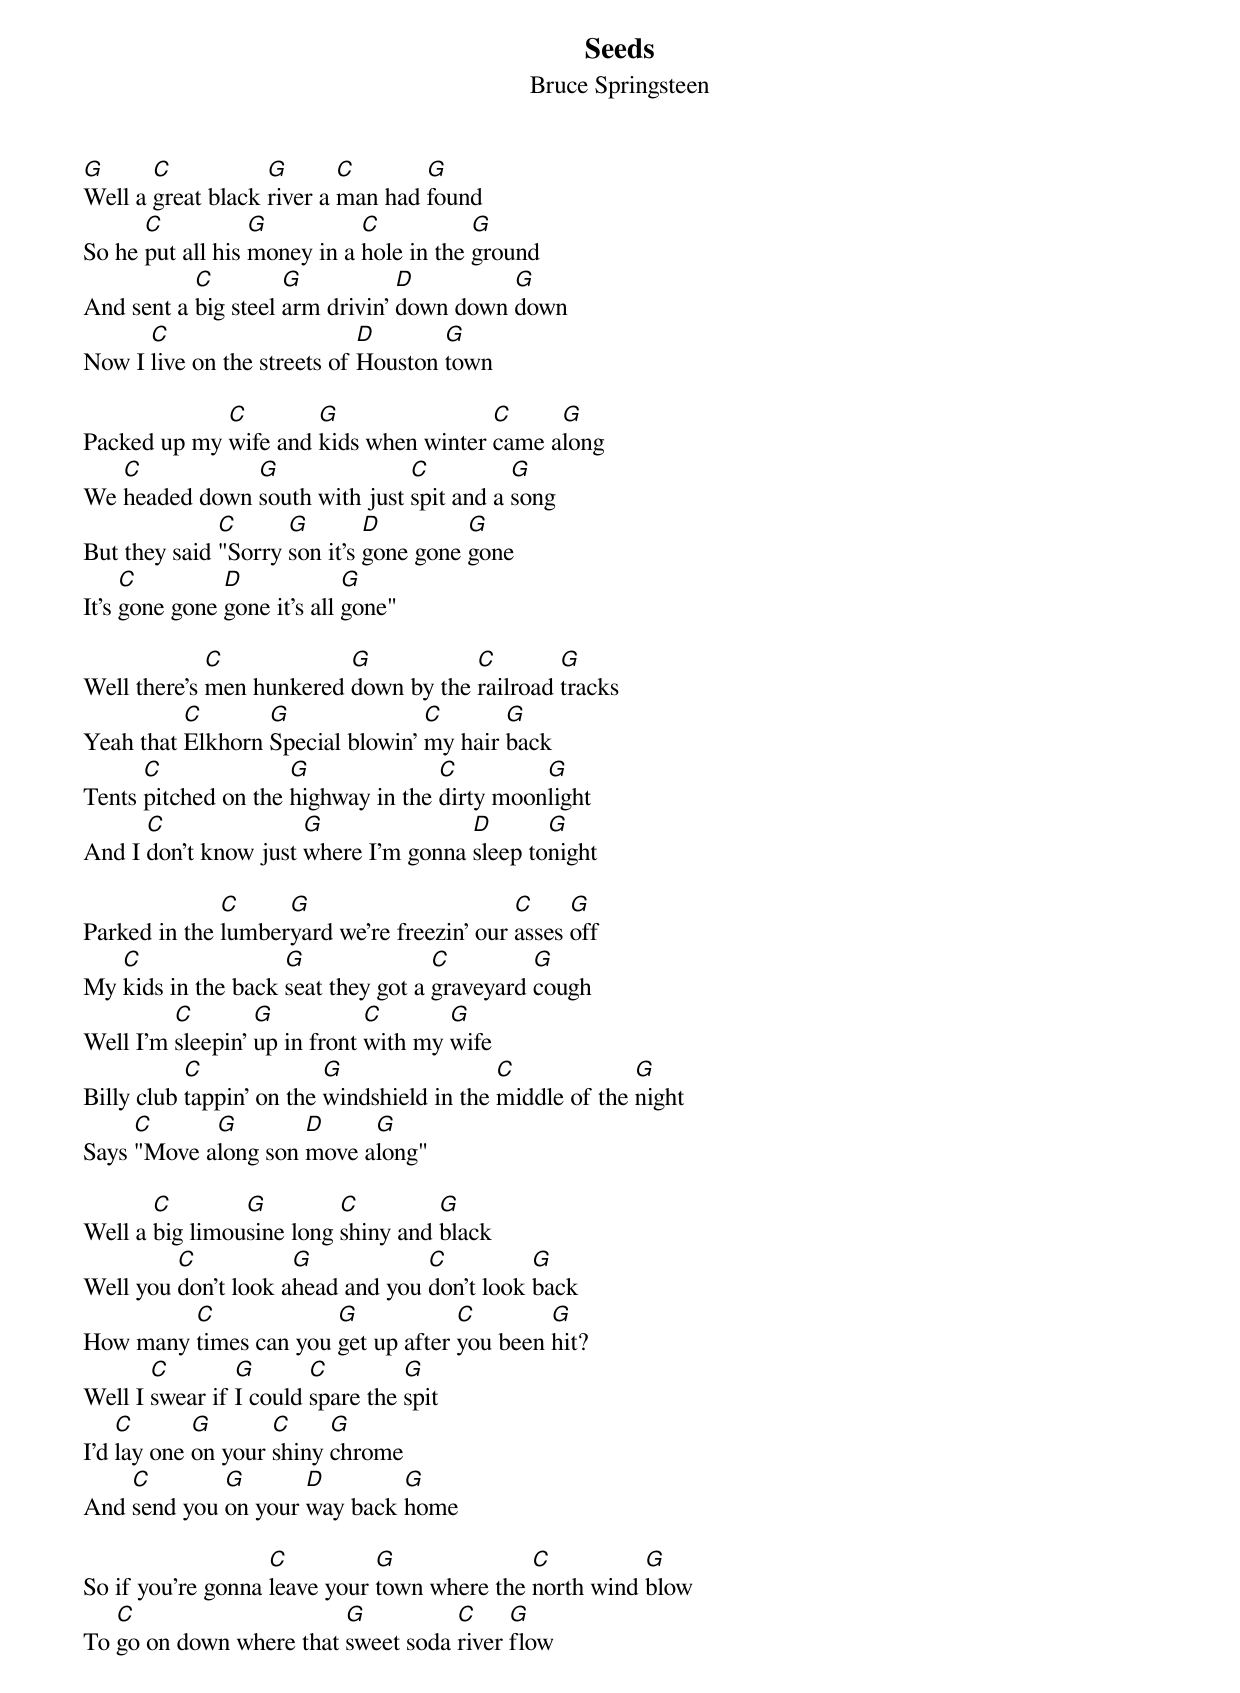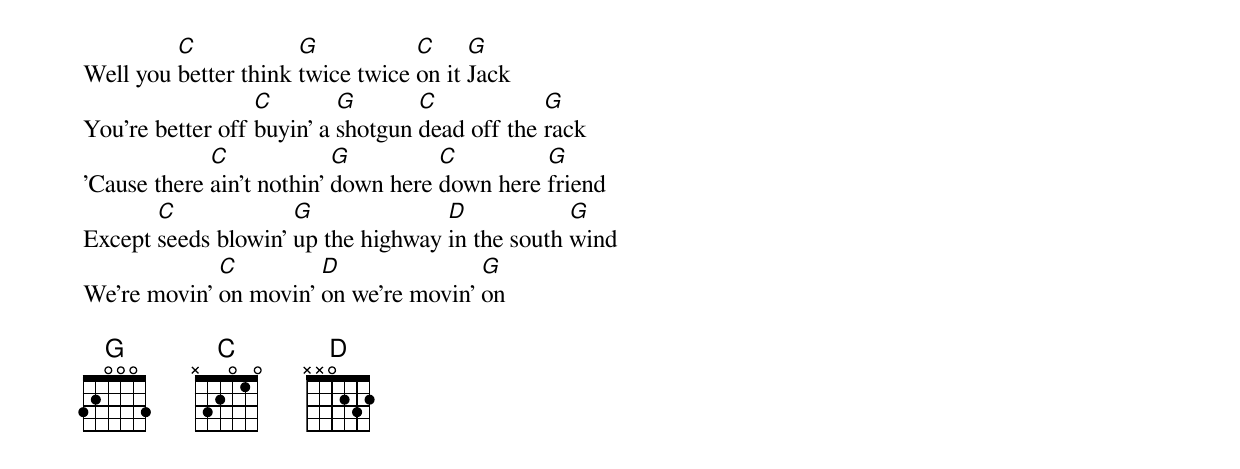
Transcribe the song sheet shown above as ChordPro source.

{t:Seeds}
{st:Bruce Springsteen}

[G]Well a [C]great black [G]river a [C]man had [G]found
So he [C]put all his [G]money in a [C]hole in the [G]ground
And sent a [C]big steel [G]arm drivin' [D]down down [G]down
Now I [C]live on the streets of [D]Houston [G]town

Packed up my [C]wife and [G]kids when winter [C]came a[G]long
We [C]headed down [G]south with just [C]spit and a [G]song
But they said [C]"Sorry [G]son it's [D]gone gone [G]gone
It's [C]gone gone [D]gone it's all [G]gone"

Well there's [C]men hunkered [G]down by the [C]railroad [G]tracks
Yeah that [C]Elkhorn [G]Special blowin' [C]my hair [G]back
Tents [C]pitched on the [G]highway in the [C]dirty moon[G]light
And I [C]don't know just [G]where I'm gonna [D]sleep to[G]night

Parked in the [C]lumber[G]yard we're freezin' our [C]asses [G]off
My [C]kids in the back [G]seat they got a [C]graveyard [G]cough
Well I'm [C]sleepin' [G]up in front [C]with my [G]wife
Billy club [C]tappin' on the [G]windshield in the [C]middle of the [G]night
Says [C]"Move a[G]long son [D]move a[G]long"

Well a [C]big limou[G]sine long [C]shiny and [G]black
Well you [C]don't look a[G]head and you [C]don't look [G]back
How many [C]times can you [G]get up after [C]you been [G]hit?
Well I [C]swear if [G]I could [C]spare the [G]spit
I'd [C]lay one [G]on your [C]shiny [G]chrome
And [C]send you [G]on your [D]way back [G]home

So if you're gonna [C]leave your [G]town where the [C]north wind [G]blow
To [C]go on down where that [G]sweet soda [C]river [G]flow
Well you [C]better think [G]twice twice [C]on it [G]Jack
You're better off [C]buyin' a [G]shotgun [C]dead off the [G]rack
'Cause there [C]ain't nothin' [G]down here [C]down here [G]friend
Except [C]seeds blowin' [G]up the highway [D]in the south [G]wind
We're movin' [C]on movin' [D]on we're movin' [G]on

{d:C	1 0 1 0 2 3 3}
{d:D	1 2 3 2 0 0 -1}
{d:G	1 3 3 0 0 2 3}
